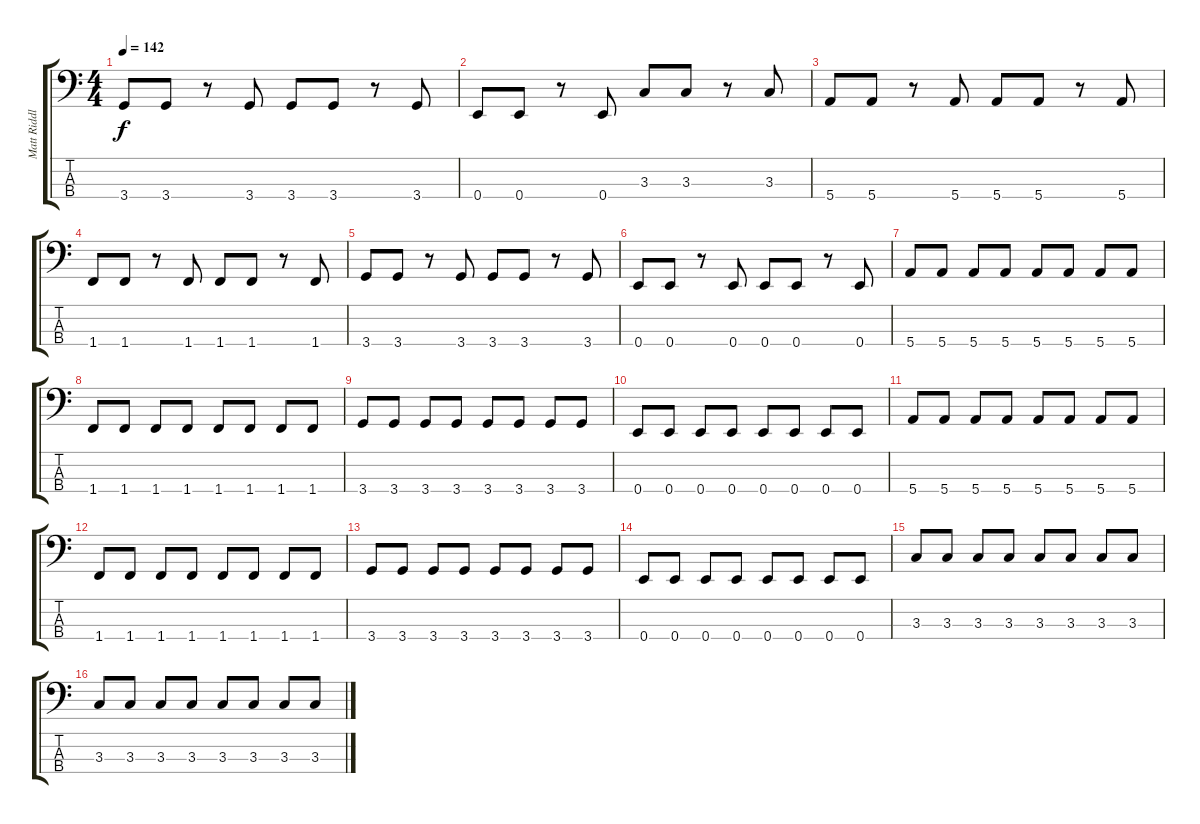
\track ("Matt Riddle" "Matt Riddl") {instrument electricbasspick}
\staff {score tabs}
\tuning (G2 D2 A1 E1) {hide}
\ts (4 4)
\tempo 142
\clef f4
\ks c
3.4.8{dy f} 3.4.8 r.8 3.4.8 3.4.8 3.4.8 r.8 3.4.8 |
0.4.8 0.4.8 r.8 0.4.8 3.3.8 3.3.8 r.8 3.3.8 |
5.4.8 5.4.8 r.8 5.4.8 5.4.8 5.4.8 r.8 5.4.8 |
1.4.8 1.4.8 r.8 1.4.8 1.4.8 1.4.8 r.8 1.4.8 |
3.4.8 3.4.8 r.8 3.4.8 3.4.8 3.4.8 r.8 3.4.8 |
0.4.8 0.4.8 r.8 0.4.8 0.4.8 0.4.8 r.8 0.4.8 |
5.4.8 5.4.8 5.4.8 5.4.8 5.4.8 5.4.8 5.4.8 5.4.8 |
1.4.8 1.4.8 1.4.8 1.4.8 1.4.8 1.4.8 1.4.8 1.4.8 |
3.4.8 3.4.8 3.4.8 3.4.8 3.4.8 3.4.8 3.4.8 3.4.8 |
0.4.8 0.4.8 0.4.8 0.4.8 0.4.8 0.4.8 0.4.8 0.4.8 |
5.4.8 5.4.8 5.4.8 5.4.8 5.4.8 5.4.8 5.4.8 5.4.8 |
1.4.8 1.4.8 1.4.8 1.4.8 1.4.8 1.4.8 1.4.8 1.4.8 |
3.4.8 3.4.8 3.4.8 3.4.8 3.4.8 3.4.8 3.4.8 3.4.8 |
0.4.8 0.4.8 0.4.8 0.4.8 0.4.8 0.4.8 0.4.8 0.4.8 |
3.3.8 3.3.8 3.3.8 3.3.8 3.3.8 3.3.8 3.3.8 3.3.8 |
3.3.8 3.3.8 3.3.8 3.3.8 3.3.8 3.3.8 3.3.8 3.3.8
